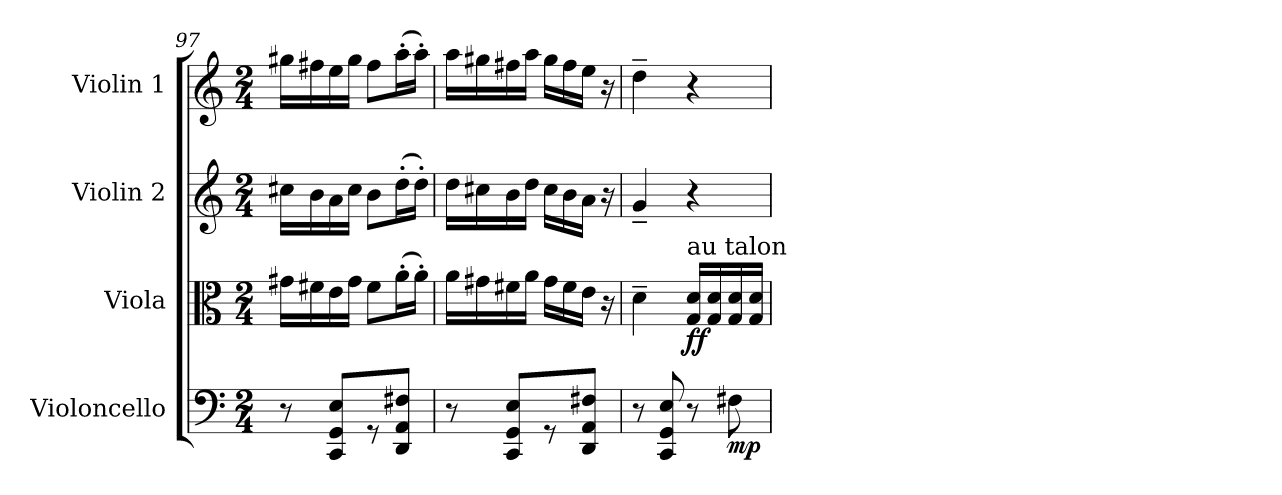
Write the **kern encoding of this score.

**kern	**dynam	**kern	**dynam	**kern	**kern
*part4	*part4	*part3	*part3	*part2	*part1
*staff4	*staff4	*staff3	*staff3	*staff2	*staff1
*I"Violoncello	*	*I"Viola	*	*I"Violin 2	*I"Violin 1
*I'Vc	*	*I'Vla	*	*I'Vln	*I'Vln
!!LO:PB:g=z
*clefF4	*	*clefC3	*	*clefG2	*clefG2
*k[]	*	*k[]	*	*k[]	*k[]
*M2/4	*	*M2/4	*	*M2/4	*M2/4
=97	=97	=97	=97	=97	=97
8r	.	16g#X\LL	.	16cc#X\LL	16gg#X\LL
.	.	16f#X\	.	16b\	16ff#X\
8CC/ 8GG/ 8E/L	.	16e\	.	16a\	16ee\
.	.	16g#\JJ	.	16cc#\JJ	16gg#\JJ
8r	.	8f#\L	.	8b\L	8ff#\L
8DD/ 8AA/ 8F#X/J	.	(16a'\L	.	(16dd'\L	(16aa'\L
.	.	16a'\JJ)	.	16dd'\JJ)	16aa'\JJ)
=98	=98	=98	=98	=98	=98
8r	.	16a\LL	.	16dd\LL	16aa\LL
.	.	16g#X\	.	16cc#X\	16gg#X\
8CC/ 8GG/ 8E/L	.	16f#X\	.	16b\	16ff#X\
.	.	16a\JJ	.	16dd\JJ	16aa\JJ
8r	.	16g#\LL	.	16cc#\LL	16gg#\LL
.	.	16f#\	.	16b\	16ff#\
8DD/ 8AA/ 8F#X/J	.	16e\JJ	.	16a\JJ	16ee\JJ
.	.	16r	.	16r	16r
=99	=99	=99	=99	=99	=99
8r	.	4d~\	.	4g~/	4dd~\
8CC/ 8GG/ 8E/	.	.	.	.	.
!	!	!LO:TX:a:t=au talon	!	!	!
!	!	!	!LO:DY:b	!	!
8r	.	16G/ 16d/LL	ff	4r	4r
.	.	16G/ 16d/	.	.	.
!	!LO:DY:b	!	!	!	!
8F#X\	mp	16G/ 16d/	.	.	.
.	.	16G/ 16d/JJ	.	.	.
=	=	=	=	=	=
*-	*-	*-	*-	*-	*-
